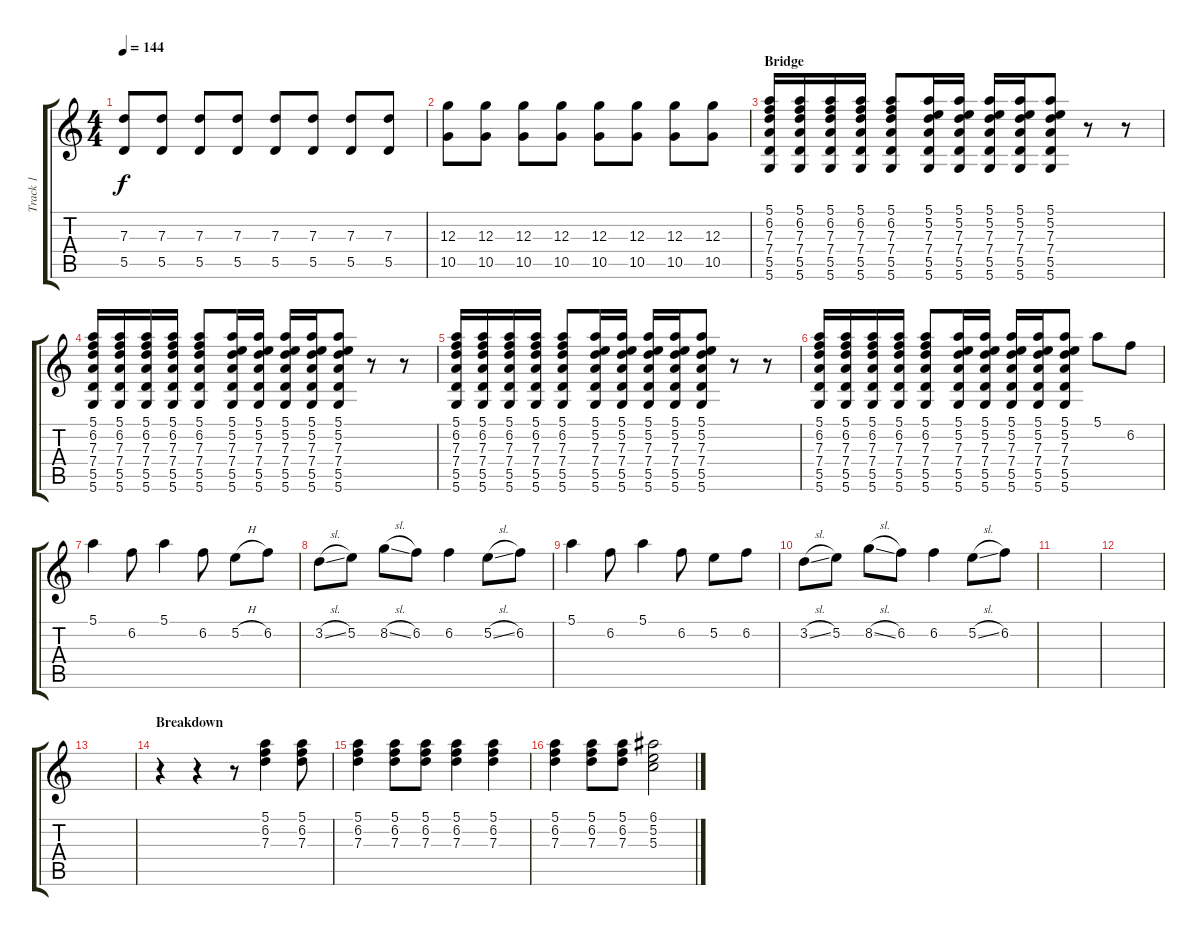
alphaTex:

\track ("Track 1" "Track 1") {instrument distortionguitar}
\staff {score tabs}
\tuning (E4 B3 G3 D3 A2 D2) {hide}
\ts (4 4)
\tempo 144
\clef g2
\ks c
(7.3 5.5).8{dy f} (7.3 5.5).8 (7.3 5.5).8 (7.3 5.5).8 (7.3 5.5).8 (7.3 5.5).8 (7.3 5.5).8 (7.3 5.5).8 |
(12.3 10.5).8 (12.3 10.5).8 (12.3 10.5).8 (12.3 10.5).8 (12.3 10.5).8 (12.3 10.5).8 (12.3 10.5).8 (12.3 10.5).8 |
\section ("" "Bridge")
(5.1 6.2 7.3 7.4 5.5 5.6).16 (5.1 6.2 7.3 7.4 5.5 5.6).16 (5.1 6.2 7.3 7.4 5.5 5.6).16 (5.1 6.2 7.3 7.4 5.5 5.6).16 (5.1 6.2 7.3 7.4 5.5 5.6).8 (5.1 5.2 7.3 7.4 5.5 5.6).16 (5.1 5.2 7.3 7.4 5.5 5.6).16 (5.1 5.2 7.3 7.4 5.5 5.6).16 (5.1 5.2 7.3 7.4 5.5 5.6).16 (5.1 5.2 7.3 7.4 5.5 5.6).8 r.8 r.8 |
(5.1 6.2 7.3 7.4 5.5 5.6).16 (5.1 6.2 7.3 7.4 5.5 5.6).16 (5.1 6.2 7.3 7.4 5.5 5.6).16 (5.1 6.2 7.3 7.4 5.5 5.6).16 (5.1 6.2 7.3 7.4 5.5 5.6).8 (5.1 5.2 7.3 7.4 5.5 5.6).16 (5.1 5.2 7.3 7.4 5.5 5.6).16 (5.1 5.2 7.3 7.4 5.5 5.6).16 (5.1 5.2 7.3 7.4 5.5 5.6).16 (5.1 5.2 7.3 7.4 5.5 5.6).8 r.8 r.8 |
(5.1 6.2 7.3 7.4 5.5 5.6).16 (5.1 6.2 7.3 7.4 5.5 5.6).16 (5.1 6.2 7.3 7.4 5.5 5.6).16 (5.1 6.2 7.3 7.4 5.5 5.6).16 (5.1 6.2 7.3 7.4 5.5 5.6).8 (5.1 5.2 7.3 7.4 5.5 5.6).16 (5.1 5.2 7.3 7.4 5.5 5.6).16 (5.1 5.2 7.3 7.4 5.5 5.6).16 (5.1 5.2 7.3 7.4 5.5 5.6).16 (5.1 5.2 7.3 7.4 5.5 5.6).8 r.8 r.8 |
(5.1 6.2 7.3 7.4 5.5 5.6).16 (5.1 6.2 7.3 7.4 5.5 5.6).16 (5.1 6.2 7.3 7.4 5.5 5.6).16 (5.1 6.2 7.3 7.4 5.5 5.6).16 (5.1 6.2 7.3 7.4 5.5 5.6).8 (5.1 5.2 7.3 7.4 5.5 5.6).16 (5.1 5.2 7.3 7.4 5.5 5.6).16 (5.1 5.2 7.3 7.4 5.5 5.6).16 (5.1 5.2 7.3 7.4 5.5 5.6).16 (5.1 5.2 7.3 7.4 5.5 5.6).8 5.1.8 6.2.8 |
5.1.4 6.2.8 5.1.4 6.2.8 5.2{h}.8 6.2.8 |
3.2{sl}.8 5.2.8 8.2{sl}.8 6.2.8 6.2.4 5.2{sl}.8 6.2.8 |
5.1.4 6.2.8 5.1.4 6.2.8 5.2.8 6.2.8 |
3.2{sl}.8 5.2.8 8.2{sl}.8 6.2.8 6.2.4 5.2{sl}.8 6.2.8 |
|
|
|
\section ("" "Breakdown")
r.4 r.4 r.8 (5.1 6.2 7.3).4 (5.1 6.2 7.3).8 |
(5.1 6.2 7.3).4 (5.1 6.2 7.3).8 (5.1 6.2 7.3).8 (5.1 6.2 7.3).4 (5.1 6.2 7.3).4 |
(5.1 6.2 7.3).4 (5.1 6.2 7.3).8 (5.1 6.2 7.3).8 (6.1 5.2 5.3).2
